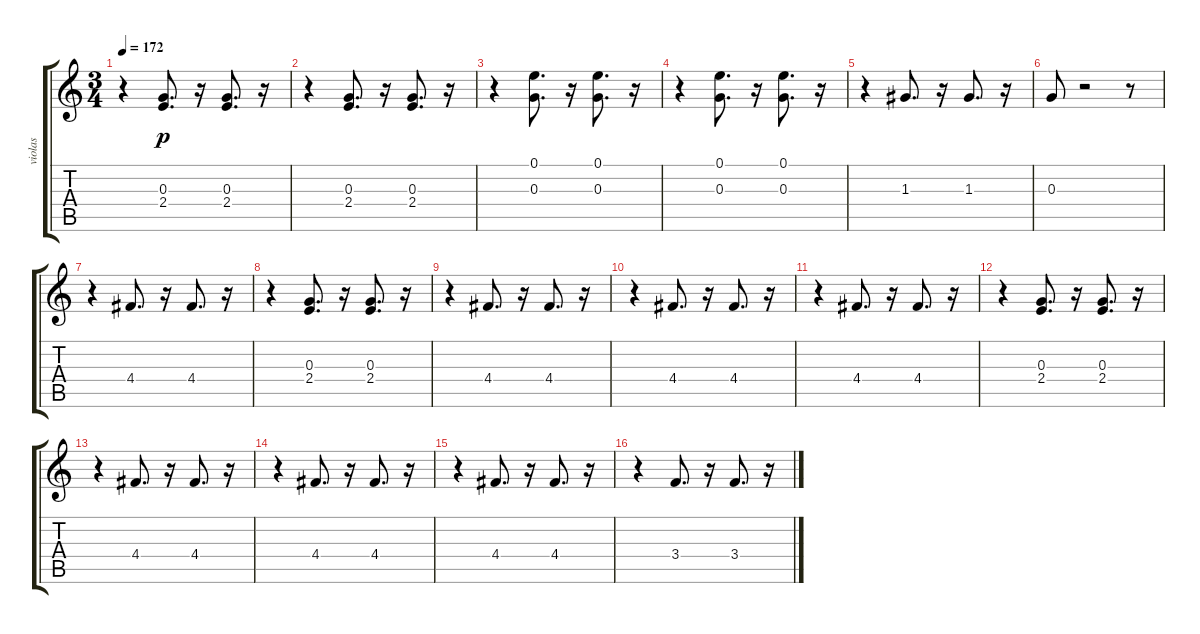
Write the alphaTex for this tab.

\track ("violas" "violas") {instrument contrabass}
\staff {score tabs}
\tuning (E4 B3 G3 D3 A2 E2) {hide}
\ts (3 4)
\tempo 172
\clef g2
\ks c
r.4{dy p} (0.3 2.4).8{d} r.16 (0.3 2.4).8{d} r.16 |
r.4 (0.3 2.4).8{d} r.16 (0.3 2.4).8{d} r.16 |
r.4 (0.1 0.3).8{d} r.16 (0.1 0.3).8{d} r.16 |
r.4 (0.1 0.3).8{d} r.16 (0.1 0.3).8{d} r.16 |
r.4 1.3.8{d} r.16 1.3.8{d} r.16 |
0.3.8 r.2 r.8 |
r.4 4.4.8{d} r.16 4.4.8{d} r.16 |
r.4 (0.3 2.4).8{d} r.16 (0.3 2.4).8{d} r.16 |
r.4 4.4.8{d} r.16 4.4.8{d} r.16 |
r.4 4.4.8{d} r.16 4.4.8{d} r.16 |
r.4 4.4.8{d} r.16 4.4.8{d} r.16 |
r.4 (0.3 2.4).8{d} r.16 (0.3 2.4).8{d} r.16 |
r.4 4.4.8{d} r.16 4.4.8{d} r.16 |
r.4 4.4.8{d} r.16 4.4.8{d} r.16 |
r.4 4.4.8{d} r.16 4.4.8{d} r.16 |
r.4 3.4.8{d} r.16 3.4.8{d} r.16
